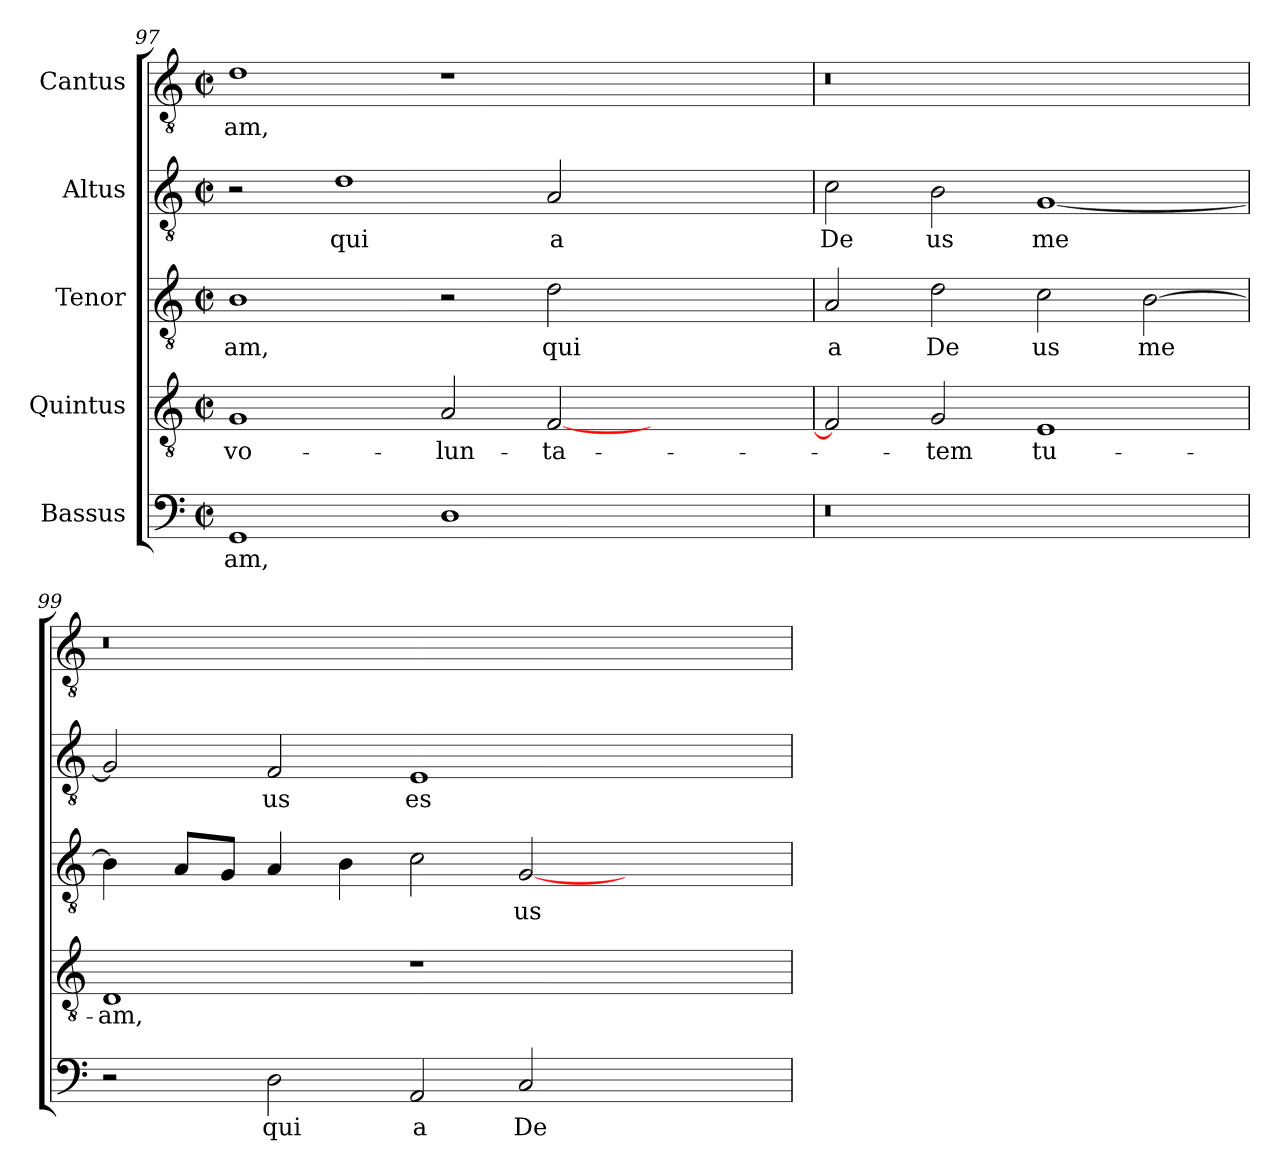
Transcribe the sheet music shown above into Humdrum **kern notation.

**kern	**text	**kern	**text	**kern	**text	**kern	**text	**kern	**text
*part5	*part5	*part4	*part4	*part3	*part3	*part2	*part2	*part1	*part1
*staff5	*staff5	*staff4	*staff4	*staff3	*staff3	*staff2	*staff2	*staff1	*staff1
*I"Bassus	*	*I"Quintus	*	*I"Tenor	*	*I"Altus	*	*I"Cantus	*
*clefF4	*	*clefGv2	*	*clefGv2	*	*clefGv2	*	*clefGv2	*
*M2/2	*	*M2/2	*	*M2/2	*	*M2/2	*	*M2/2	*
*met(c|)	*	*met(c|)	*	*met(c|)	*	*met(c|)	*	*met(c|)	*
=97	=97	=97	=97	=97	=97	=97	=97	=97	=97
!	!LO:LY:b	!	!LO:LY:b:cj	!	!LO:LY:b:cj	!	!	!	!LO:LY:b:cj
1GG	am,	1G	vo-	1B	am,	2r	.	1d	am,
!	!	!	!	!	!	!	!LO:LY:b:cj	!	!
.	.	.	.	.	.	1d	qui	.	.
!	!	!	!LO:LY:b:cj	!	!	!	!	!LO:N:vis=1	!
1D	.	2A/	-lun-	2r	.	.	.	0r	.
!	!	!	!LO:LY:b:cj	!	!LO:LY:b:cj	!	!LO:LY:b:cj	!	!
.	.	[<2F/	-ta-	2d\	qui	2A/	a	.	.
1ryy	.	1ryy	.	1ryy	.	1ryy	.	.	.
=98	=98	=98	=98	=98	=98	=98	=98	=98	=98
!	!	!	!	!	!LO:LY:b:cj	!	!LO:LY:b:cj	!	!
0r	.	2F/]	.	2A/	a	2c\	De	0r	.
!	!	!	!LO:LY:b:cj	!	!LO:LY:b:cj	!	!LO:LY:b:cj	!	!
.	.	2G/	-tem	2d\	De	2B\	us	.	.
!	!	!	!LO:LY:b:cj	!	!LO:LY:b:cj	!	!LO:LY:b:cj	!	!
.	.	1E	tu-	2c\	us	[<1G	me	.	.
!	!	!	!	!	!LO:LY:b	!	!	!	!
.	.	.	.	[>2B\	me	.	.	.	.
=99	=99	=99	=99	=99	=99	=99	=99	=99	=99
!	!	!	!LO:LY:b:cj	!	!	!	!	!	!
2r	.	1D	-am,	4B\]	.	2G/]	.	0r	.
.	.	.	.	8A/L	.	.	.	.	.
.	.	.	.	8G/J	.	.	.	.	.
!	!LO:LY:b:cj	!	!	!	!	!	!LO:LY:b:cj	!	!
2D\	qui	.	.	4A/	.	2F/	us	.	.
.	.	.	.	4B\	.	.	.	.	.
!	!LO:LY:b:cj	!LO:N:vis=1	!	!	!	!	!LO:LY:b:cj	!	!
2AA/	a	0r	.	2c\	.	1E	es	.	.
!	!LO:LY:b:cj	!	!	!	!LO:LY:b:cj	!	!	!	!
2C/	De	.	.	[<2G/	us	.	.	.	.
1ryy	.	.	.	1ryy	.	1ryy	.	1ryy	.
=	=	=	=	=	=	=	=	=	=
*-	*-	*-	*-	*-	*-	*-	*-	*-	*-
